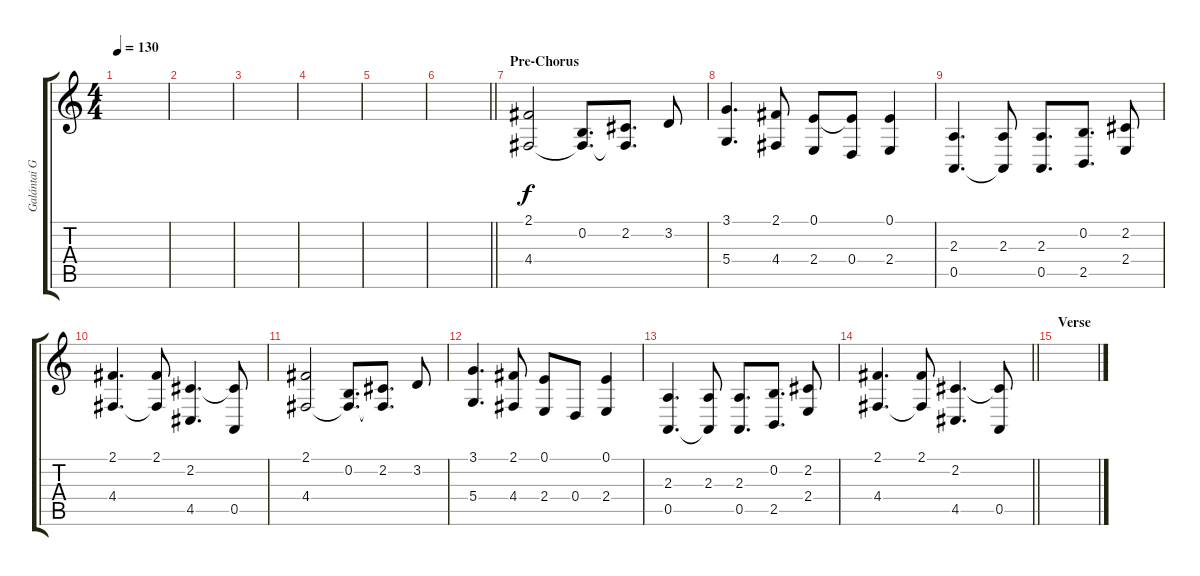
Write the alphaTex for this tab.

\track ("Galántai Gábor-Keyboard" "Galántai G") {instrument tangoaccordion}
\staff {score tabs}
\tuning (E4 B3 G3 D3 A2 E2) {hide}
\ts (4 4)
\tempo 130
\clef g2
\ks c
|
|
|
|
|
\barLineRight lightlight
|
\section ("" "Pre-Chorus")
(2.1 4.4).2 (0.2 4.4{t}).8{d} (2.2 4.4{t}).8{d} 3.2.8 |
(3.1 5.4).4{d} (2.1 4.4).8 (0.1 2.4).8 (0.1{t} 0.4).8 (0.1 2.4).4 |
(2.3 0.5).4{d} (2.3 0.5{t}).8 (2.3 0.5).8{d} (0.2 2.5).8{d} (2.2 2.4).8 |
(2.1 4.4).4{d} (2.1 4.4{t}).8 (2.2 4.5).4{d} (2.2{t} 0.5).8 |
(2.1 4.4).2 (0.2 4.4{t}).8{d} (2.2 4.4{t}).8{d} 3.2.8 |
(3.1 5.4).4{d} (2.1 4.4).8 (0.1 2.4).8 0.4.8 (0.1 2.4).4 |
(2.3 0.5).4{d} (2.3 0.5{t}).8 (2.3 0.5).8{d} (0.2 2.5).8{d} (2.2 2.4).8 |
\barLineRight lightlight
(2.1 4.4).4{d} (2.1 4.4{t}).8 (2.2 4.5).4{d} (2.2{t} 0.5).8 |
\section ("" "Verse")
